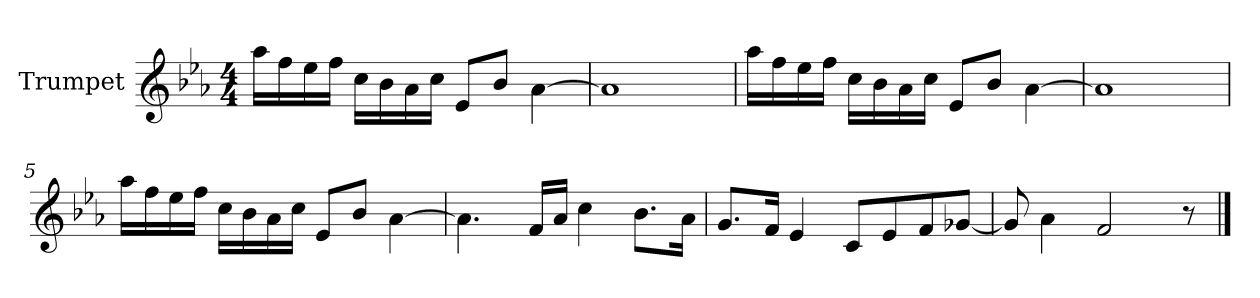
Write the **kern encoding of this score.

**kern
*part1
*staff1
*I"Trumpet
*I'Tpt
*clefG2
*ITrd1c2
*k[b-e-a-d-g-]
*D-:
*M4/4
=1
16gg-\LL
16ee-\
16dd-\
16ee-\JJ
16b-\LL
16a-\
16g-\
16b-\JJ
8d-/L
8a-/J
[4g-\
=2
1g-]
=3
16gg-\LL
16ee-\
16dd-\
16ee-\JJ
16b-\LL
16a-\
16g-\
16b-\JJ
8d-/L
8a-/J
[4g-\
=4
1g-]
!!LO:LB:g=z
=5
16gg-\LL
16ee-\
16dd-\
16ee-\JJ
16b-\LL
16a-\
16g-\
16b-\JJ
8d-/L
8a-/J
[4g-\
=6
4.g-\]
16e-/LL
16g-/JJ
4b-\
8.a-\L
16g-\Jk
=7
8.f/L
16e-/Jk
4d-/
8B-/L
8d-/
8e-/
[8f-X/J
=8
8f-/]
4g-\
2e-/
8r
==
*-
